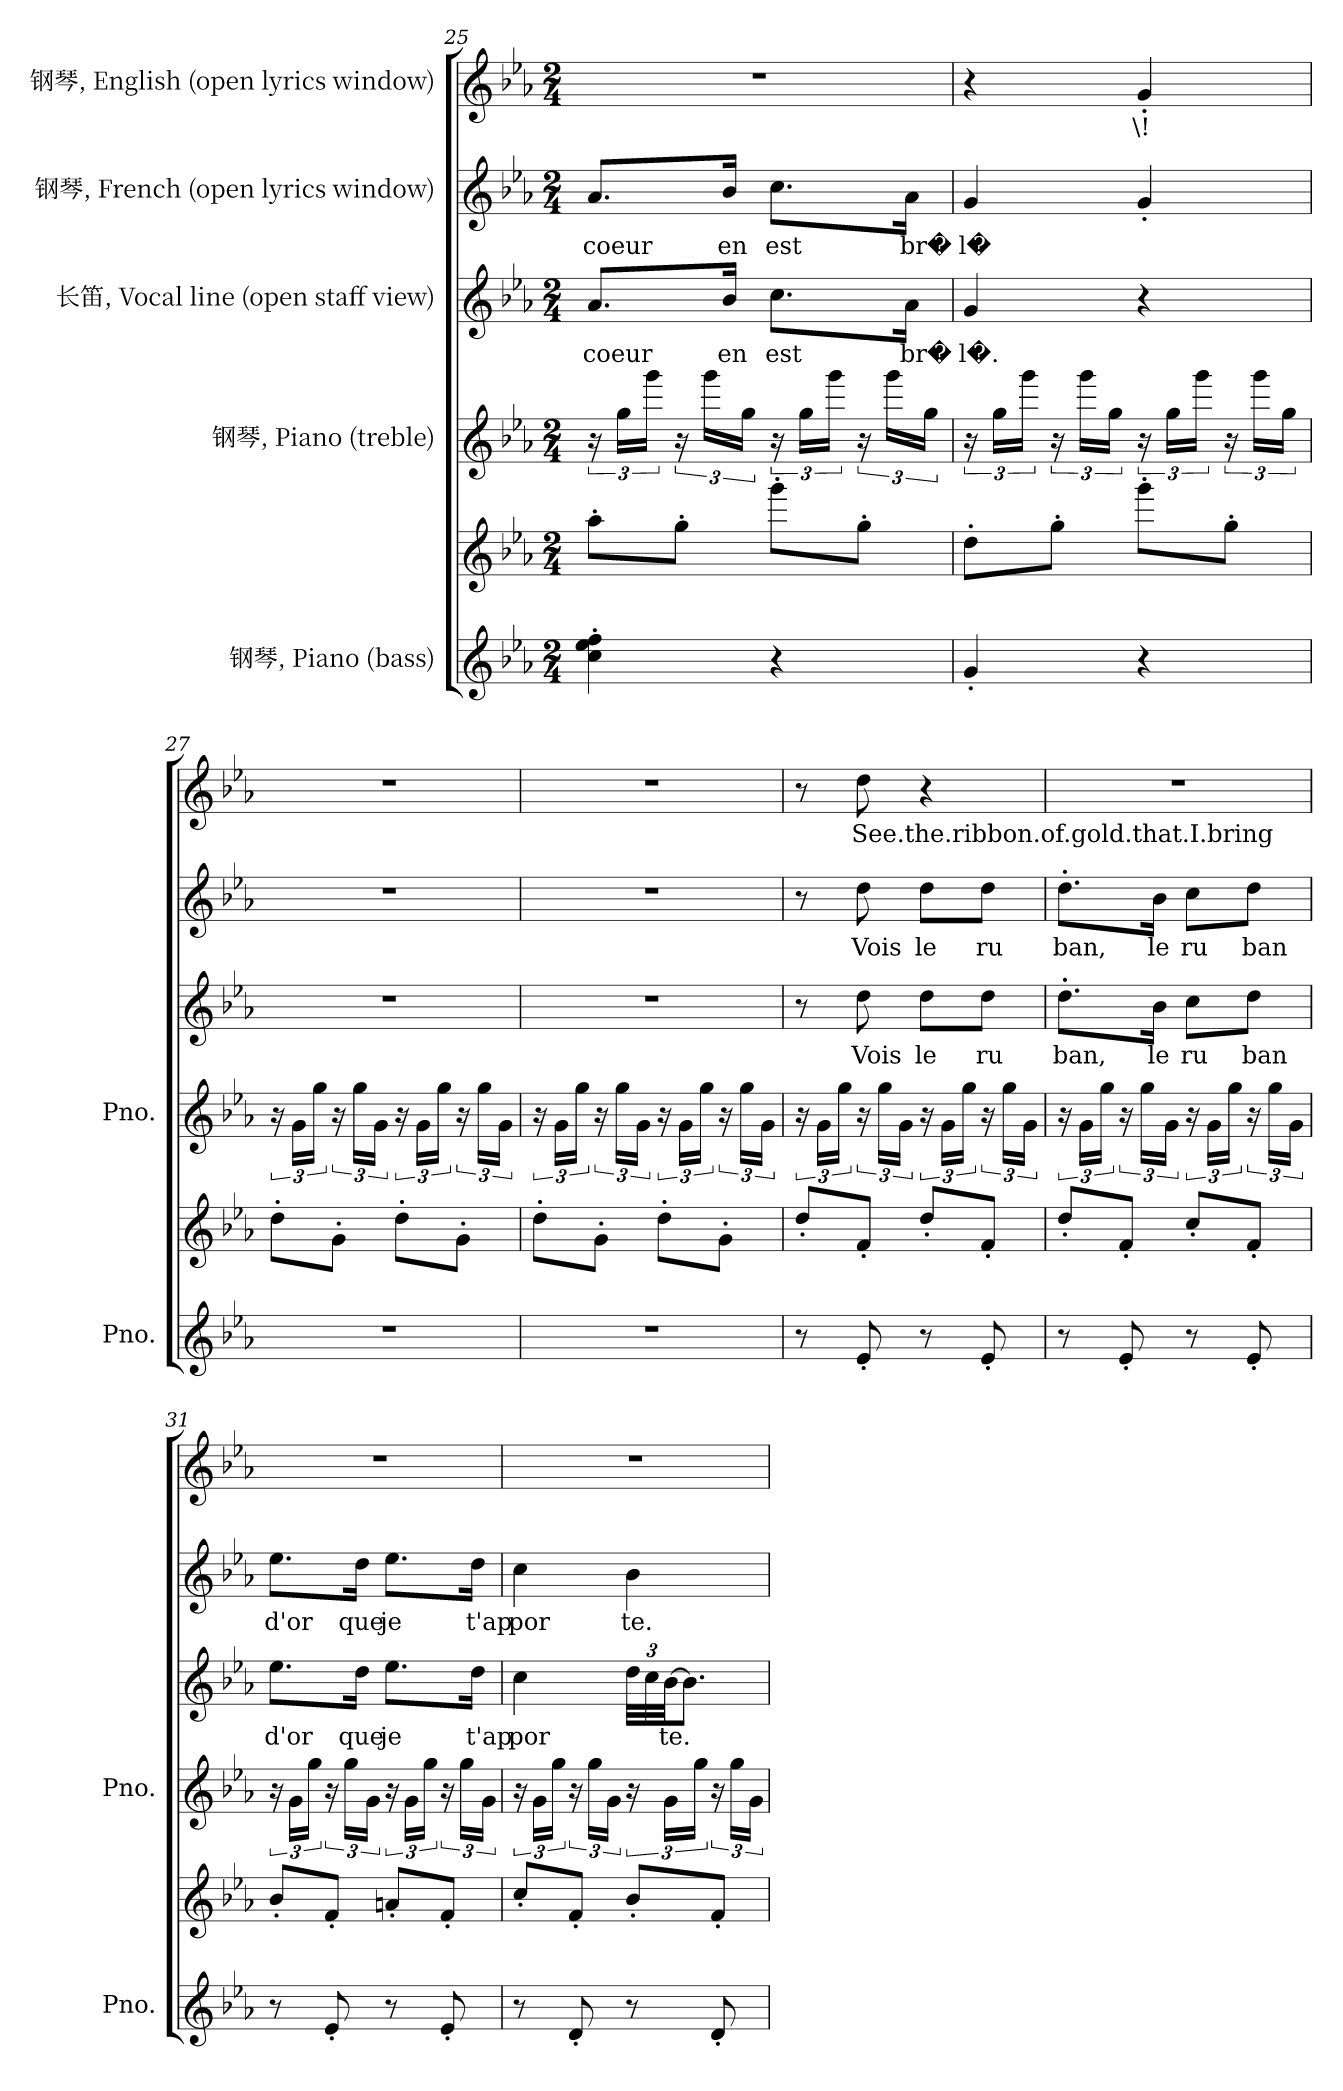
**kern	**kern	**kern	**kern	**text	**kern	**text	**kern	**text
*part5	*part5	*part4	*part3	*part3	*part2	*part2	*part1	*part1
*staff6	*staff5	*staff4	*staff3	*staff3	*staff2	*staff2	*staff1	*staff1
*I"钢琴, Piano (bass)	*	*I"钢琴, Piano (treble)	*I"长笛, Vocal line (open staff view)	*	*I"钢琴, French (open lyrics window)	*	*I"钢琴, English (open lyrics window)	*
*I'Pno.	*	*I'Pno.	*	*	*	*	*	*
*clefG2	*clefG2	*clefG2	*clefG2	*	*clefG2	*	*clefG2	*
*k[b-e-a-]	*k[b-e-a-]	*k[b-e-a-]	*k[b-e-a-]	*	*k[b-e-a-]	*	*k[b-e-a-]	*
*M2/4	*M2/4	*M2/4	*M2/4	*	*M2/4	*	*M2/4	*
=25	=25	=25	=25	=25	=25	=25	=25	=25
4cc\' 4ee-\' 4ff\'	8aa-'\L	24r	8.a-/L	coeur	8.a-/L	coeur	2r	.
.	.	24gg\LL	.	.	.	.	.	.
.	.	24ggg\JJ	.	.	.	.	.	.
.	8gg'\J	24r	.	.	.	.	.	.
.	.	24ggg\LL	.	.	.	.	.	.
.	.	.	16b-/Jk	en	16b-/Jk	en	.	.
.	.	24gg\JJ	.	.	.	.	.	.
4r	8ggg'\L	24r	8.cc\L	est	8.cc\L	est	.	.
.	.	24gg\LL	.	.	.	.	.	.
.	.	24ggg\JJ	.	.	.	.	.	.
.	8gg'\J	24r	.	.	.	.	.	.
.	.	24ggg\LL	.	.	.	.	.	.
.	.	.	16a-\Jk	br�	16a-\Jk	br�	.	.
.	.	24gg\JJ	.	.	.	.	.	.
!!LO:PB:g=z
=26	=26	=26	=26	=26	=26	=26	=26	=26
4g'/	8dd'\L	24r	4g/	l�.	4g/	l�	4r	.
.	.	24gg\LL	.	.	.	.	.	.
.	.	24ggg\JJ	.	.	.	.	.	.
.	8gg'\J	24r	.	.	.	.	.	.
.	.	24ggg\LL	.	.	.	.	.	.
.	.	24gg\JJ	.	.	.	.	.	.
4r	8ggg'\L	24r	4r	.	4g'/	.	4g'/	\!
.	.	24gg\LL	.	.	.	.	.	.
.	.	24ggg\JJ	.	.	.	.	.	.
.	8gg'\J	24r	.	.	.	.	.	.
.	.	24ggg\LL	.	.	.	.	.	.
.	.	24gg\JJ	.	.	.	.	.	.
=27	=27	=27	=27	=27	=27	=27	=27	=27
2r	8dd'\L	24r	2r	.	2r	.	2r	.
.	.	24g\LL	.	.	.	.	.	.
.	.	24gg\JJ	.	.	.	.	.	.
.	8g'\J	24r	.	.	.	.	.	.
.	.	24gg\LL	.	.	.	.	.	.
.	.	24g\JJ	.	.	.	.	.	.
.	8dd'\L	24r	.	.	.	.	.	.
.	.	24g\LL	.	.	.	.	.	.
.	.	24gg\JJ	.	.	.	.	.	.
.	8g'\J	24r	.	.	.	.	.	.
.	.	24gg\LL	.	.	.	.	.	.
.	.	24g\JJ	.	.	.	.	.	.
=28	=28	=28	=28	=28	=28	=28	=28	=28
2r	8dd'\L	24r	2r	.	2r	.	2r	.
.	.	24g\LL	.	.	.	.	.	.
.	.	24gg\JJ	.	.	.	.	.	.
.	8g'\J	24r	.	.	.	.	.	.
.	.	24gg\LL	.	.	.	.	.	.
.	.	24g\JJ	.	.	.	.	.	.
.	8dd'\L	24r	.	.	.	.	.	.
.	.	24g\LL	.	.	.	.	.	.
.	.	24gg\JJ	.	.	.	.	.	.
.	8g'\J	24r	.	.	.	.	.	.
.	.	24gg\LL	.	.	.	.	.	.
.	.	24g\JJ	.	.	.	.	.	.
!!LO:LB:g=z
=29	=29	=29	=29	=29	=29	=29	=29	=29
8r	8dd'/L	24r	8r	.	8r	.	8r	.
.	.	24g\LL	.	.	.	.	.	.
.	.	24gg\JJ	.	.	.	.	.	.
8e-'/	8f'/J	24r	8dd\	Vois	8dd\	Vois	8dd\	See.the.ribbon.of.gold.that.I.bring
.	.	24gg\LL	.	.	.	.	.	.
.	.	24g\JJ	.	.	.	.	.	.
8r	8dd'/L	24r	8dd\L	le	8dd\L	le	4r	.
.	.	24g\LL	.	.	.	.	.	.
.	.	24gg\JJ	.	.	.	.	.	.
8e-'/	8f'/J	24r	8dd\J	ru	8dd\J	ru	.	.
.	.	24gg\LL	.	.	.	.	.	.
.	.	24g\JJ	.	.	.	.	.	.
=30	=30	=30	=30	=30	=30	=30	=30	=30
8r	8dd'/L	24r	8.dd'\L	ban,	8.dd'\L	ban,	2r	.
.	.	24g\LL	.	.	.	.	.	.
.	.	24gg\JJ	.	.	.	.	.	.
8e-'/	8f'/J	24r	.	.	.	.	.	.
.	.	24gg\LL	.	.	.	.	.	.
.	.	.	16b-\Jk	le	16b-\Jk	le	.	.
.	.	24g\JJ	.	.	.	.	.	.
8r	8cc'/L	24r	8cc\L	ru	8cc\L	ru	.	.
.	.	24g\LL	.	.	.	.	.	.
.	.	24gg\JJ	.	.	.	.	.	.
8e-'/	8f'/J	24r	8dd\J	ban	8dd\J	ban	.	.
.	.	24gg\LL	.	.	.	.	.	.
.	.	24g\JJ	.	.	.	.	.	.
!!LO:PB:g=z
=31	=31	=31	=31	=31	=31	=31	=31	=31
8r	8b-'/L	24r	8.ee-\L	d'or	8.ee-\L	d'or	2r	.
.	.	24g\LL	.	.	.	.	.	.
.	.	24gg\JJ	.	.	.	.	.	.
8e-'/	8f'/J	24r	.	.	.	.	.	.
.	.	24gg\LL	.	.	.	.	.	.
.	.	.	16dd\Jk	que	16dd\Jk	que	.	.
.	.	24g\JJ	.	.	.	.	.	.
8r	8an'/L	24r	8.ee-\L	je	8.ee-\L	je	.	.
.	.	24g\LL	.	.	.	.	.	.
.	.	24gg\JJ	.	.	.	.	.	.
8e-'/	8f'/J	24r	.	.	.	.	.	.
.	.	24gg\LL	.	.	.	.	.	.
.	.	.	16dd\Jk	t'ap	16dd\Jk	t'ap	.	.
.	.	24g\JJ	.	.	.	.	.	.
=32	=32	=32	=32	=32	=32	=32	=32	=32
8r	8cc'/L	24r	4cc\	por	4cc\	por	2r	.
.	.	24g\LL	.	.	.	.	.	.
.	.	24gg\JJ	.	.	.	.	.	.
8d'/	8f'/J	24r	.	.	.	.	.	.
.	.	24gg\LL	.	.	.	.	.	.
.	.	24g\JJ	.	.	.	.	.	.
*	*	*	*Xbrackettup	*	*	*	*	*
8r	8b-'/L	24r	48dd\LLL	.	4b-\	te.	.	.
.	.	.	48cc\	.	.	.	.	.
.	.	24g\LL	[48b-\JJ	te.	.	.	.	.
.	.	.	8.b-\J]	.	.	.	.	.
.	.	24gg\JJ	.	.	.	.	.	.
8d'/	8f'/J	24r	.	.	.	.	.	.
.	.	24gg\LL	.	.	.	.	.	.
.	.	24g\JJ	.	.	.	.	.	.
=	=	=	=	=	=	=	=	=
*-	*-	*-	*-	*-	*-	*-	*-	*-
